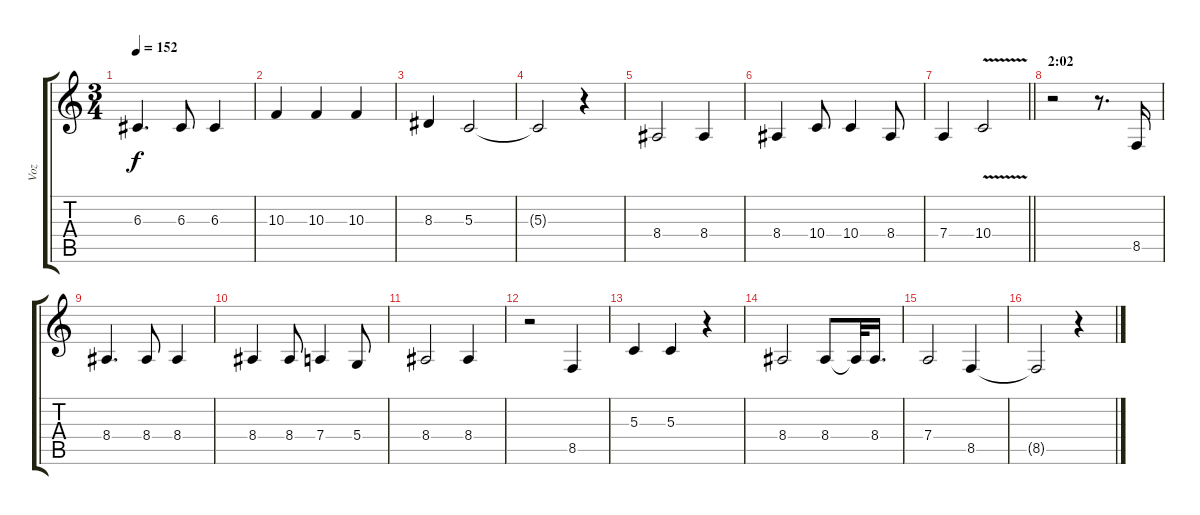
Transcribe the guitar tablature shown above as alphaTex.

\track ("Voz" "Voz") {instrument baritonesax}
\staff {score tabs}
\tuning (E4 B3 G3 D3 A2 E2) {hide}
\ts (3 4)
\tempo 152
\clef g2
\ks c
6.3.4{d dy f} 6.3.8 6.3.4 |
10.3.4 10.3.4 10.3.4 |
8.3.4 5.3.2 |
5.3{t}.2 r.4 |
8.4.2 8.4.4 |
8.4.4 10.4.8 10.4.4 8.4.8 |
\barLineRight lightlight
7.4.4 10.4{v}.2 |
\section ("" "2:02")
r.2 r.8{d} 8.5.16 |
8.4.4{d} 8.4.8 8.4.4 |
8.4.4 8.4.8 7.4.4 5.4.8 |
8.4.2 8.4.4 |
r.2 8.5.4 |
5.3.4 5.3.4 r.4 |
8.4.2 8.4.8 8.4{t}.32 8.4.16{d} |
7.4.2 8.5.4 |
8.5{t}.2 r.4
